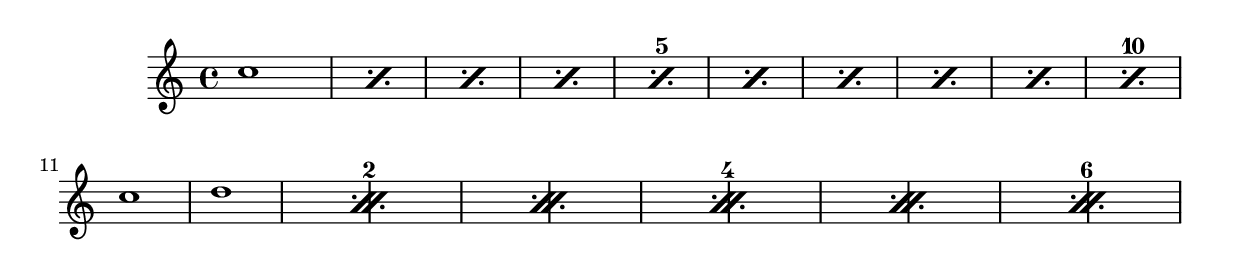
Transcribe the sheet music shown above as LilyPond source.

%% Do not edit this file; it is automatically
%% generated from LSR http://lsr.dsi.unimi.it
%% This file is in the public domain.
\version "2.13.4"

\header {
  lsrtags = "repeats, tweaks-and-overrides"

%% Translation of GIT committish: b2d4318d6c53df8469dfa4da09b27c15a374d0ca
  texidoces = "
Se pueden mostrar los contadores de las repeticiones del tipo
porcentaje a intervalos regulares mediante el establecimiento de
la propiedad de contexto @code{repeatCountVisibility}.

"
  doctitlees = "Visibilidad del contador de repeticiones de tipo porcentaje"

%% Translation of GIT committish: d96023d8792c8af202c7cb8508010c0d3648899d
  texidocde = "
Prozentwiederholungszähler können in regelmäßigen Intervallen angezeigt
werden, indem man die Eigenschaft @code{repeatCountVisibility} beeinflusst.
"
  doctitlede = "Sichtbarkeit von Prozent-Wiederholungen"
%% Translation of GIT committish: e98b2d804c2a136edfa28adc894bb584f676c884
  texidocfr = "
Le numéro de mesure répétée sera imprimé à intervalle régulier si vous
déterminez la propriété de contexte @code{repeatCountVisibility}.

"
  doctitlefr = "Affichage du numéro de répétition en pourcent"


  texidoc = "
Percent repeat counters can be shown at regular intervals by setting
the context property @code{repeatCountVisibility}.

"
  doctitle = "Percent repeat count visibility"
} % begin verbatim

\relative c'' {
  \set countPercentRepeats = ##t
  \set repeatCountVisibility = #(every-nth-repeat-count-visible 5)
  \repeat percent 10 { c1 } \break
  \set repeatCountVisibility = #(every-nth-repeat-count-visible 2)
  \repeat percent 6 { c1 d1 }
}
